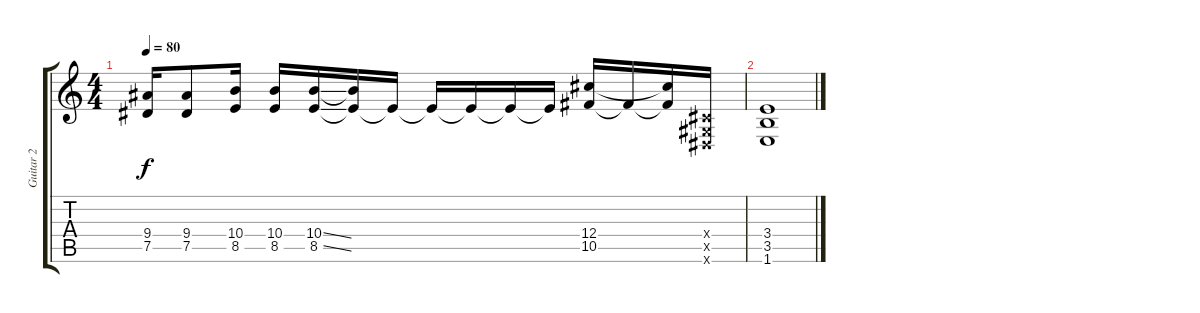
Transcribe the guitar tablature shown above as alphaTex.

\track ("Guitar 2" "Guitar 2") {instrument overdrivenguitar}
\staff {score tabs}
\tuning (Eb4 Bb3 Gb3 Db3 Ab2 Eb2) {hide}
\ts (4 4)
\tempo 80
\clef g2
\ks c
(9.4 7.5).16{dy f volume 6 instrument distortionguitar} (9.4 7.5).8 (10.4 8.5).16 (10.4 8.5).16 (10.4{ss} 8.5{ss}).16 (10.4{t} 8.5{t}).16 8.5{t}.16 8.5{t}.16 8.5{t}.16 8.5{t}.16 8.5{t}.16 (12.4 10.5).16 10.5{t}.16 (12.4{t} 10.5{t}).16 (0.4{x} 0.5{x} 0.6{x}).16 |
(3.4 3.5 1.6).1
